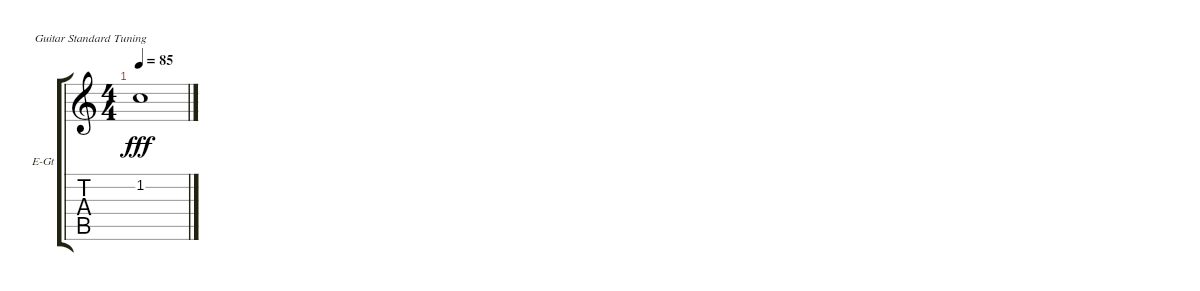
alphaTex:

\defaultSystemsLayout 4
\bracketExtendMode groupsimilarinstruments
\firstSystemTrackNameOrientation horizontal
\otherSystemsTrackNameOrientation horizontal
\track ("Electric Guitar" "E-Gt") {instrument distortionguitar}
\staff {score tabs}
\tuning (E4 B3 G3 D3 A2 E2)
\ts (4 4)
\tempo 85
\clef g2
\scale
0.333333
\ks c
1.2{t}.1{dy fff}
